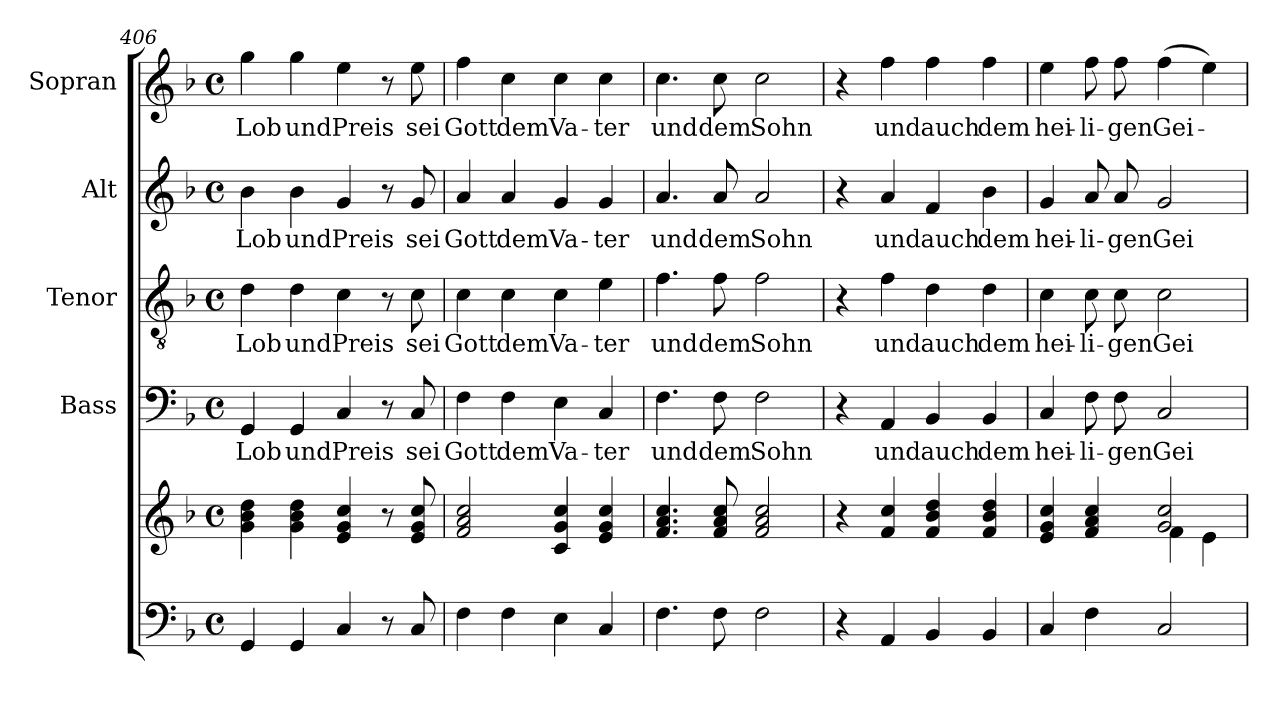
**kern	**kern	**kern	**text	**kern	**text	**kern	**text	**kern	**text
*part5	*part5	*part4	*part4	*part3	*part3	*part2	*part2	*part1	*part1
*staff6	*staff5	*staff4	*staff4	*staff3	*staff3	*staff2	*staff2	*staff1	*staff1
*	*	*I"Bass	*	*I"Tenor	*	*I"Alt	*	*I"Sopran	*
*	*	*I'B.	*	*I'T.	*	*I'A.	*	*I'S.	*
*clefF4	*clefG2	*clefF4	*	*clefGv2	*	*clefG2	*	*clefG2	*
*k[b-]	*k[b-]	*k[b-]	*	*k[b-]	*	*k[b-]	*	*k[b-]	*
*F:	*F:	*F:	*	*F:	*	*F:	*	*F:	*
*M4/4	*M4/4	*M4/4	*	*M4/4	*	*M4/4	*	*M4/4	*
*met(c)	*met(c)	*met(c)	*	*met(c)	*	*met(c)	*	*met(c)	*
=406	=406	=406	=406	=406	=406	=406	=406	=406	=406
!	!	!	!LO:LY:b	!	!LO:LY:b	!	!LO:LY:b	!	!LO:LY:b
4GG/	4g\ 4b-\ 4dd\	4GG/	Lob	4d\	Lob	4b-\	Lob	4gg\	Lob
!	!	!	!LO:LY:b	!	!LO:LY:b	!	!LO:LY:b	!	!LO:LY:b
4GG/	4g\ 4b-\ 4dd\	4GG/	und	4d\	und	4b-\	und	4gg\	und
!	!	!	!LO:LY:b	!	!LO:LY:b	!	!LO:LY:b	!	!LO:LY:b
4C/	4e/ 4g/ 4cc/	4C/	Preis	4c\	Preis	4g/	Preis	4ee\	Preis
8r	8r	8r	.	8r	.	8r	.	8r	.
!	!	!	!LO:LY:b	!	!LO:LY:b	!	!LO:LY:b	!	!LO:LY:b
8C/	8e/ 8g/ 8cc/	8C/	sei	8c\	sei	8g/	sei	8ee\	sei
=407	=407	=407	=407	=407	=407	=407	=407	=407	=407
!	!	!	!LO:LY:b	!	!LO:LY:b	!	!LO:LY:b	!	!LO:LY:b
4F\	2f/ 2a/ 2cc/	4F\	Gott	4c\	Gott	4a/	Gott	4ff\	Gott
!	!	!	!LO:LY:b	!	!LO:LY:b	!	!LO:LY:b	!	!LO:LY:b
4F\	.	4F\	dem	4c\	dem	4a/	dem	4cc\	dem
!	!	!	!LO:LY:b	!	!LO:LY:b	!	!LO:LY:b	!	!LO:LY:b
4E\	4c/ 4g/ 4cc/	4E\	Va-	4c\	Va-	4g/	Va-	4cc\	Va-
!	!	!	!LO:LY:b	!	!LO:LY:b	!	!LO:LY:b	!	!LO:LY:b
4C/	4e/ 4g/ 4cc/	4C/	-ter	4e\	-ter	4g/	-ter	4cc\	-ter
=408	=408	=408	=408	=408	=408	=408	=408	=408	=408
!	!	!	!LO:LY:b	!	!LO:LY:b	!	!LO:LY:b	!	!LO:LY:b
4.F\	4.f/ 4.a/ 4.cc/	4.F\	und	4.f\	und	4.a/	und	4.cc\	und
!	!	!	!LO:LY:b	!	!LO:LY:b	!	!LO:LY:b	!	!LO:LY:b
8F\	8f/ 8a/ 8cc/	8F\	dem	8f\	dem	8a/	dem	8cc\	dem
!	!	!	!LO:LY:b	!	!LO:LY:b	!	!LO:LY:b	!	!LO:LY:b
2F\	2f/ 2a/ 2cc/	2F\	Sohn	2f\	Sohn	2a/	Sohn	2cc\	Sohn
=409	=409	=409	=409	=409	=409	=409	=409	=409	=409
4r	4r	4r	.	4r	.	4r	.	4r	.
!	!	!	!LO:LY:b	!	!LO:LY:b	!	!LO:LY:b	!	!LO:LY:b
4AA/	4f/ 4cc/	4AA/	und	4f\	und	4a/	und	4ff\	und
!	!	!	!LO:LY:b	!	!LO:LY:b	!	!LO:LY:b	!	!LO:LY:b
4BB-/	4f/ 4b-/ 4dd/	4BB-/	auch	4d\	auch	4f/	auch	4ff\	auch
!	!	!	!LO:LY:b	!	!LO:LY:b	!	!LO:LY:b	!	!LO:LY:b
4BB-/	4f/ 4b-/ 4dd/	4BB-/	dem	4d\	dem	4b-\	dem	4ff\	dem
!!LO:PB:g=z
=410	=410	=410	=410	=410	=410	=410	=410	=410	=410
*	*^	*	*	*	*	*	*	*	*
!	!	!	!	!LO:LY:b	!	!LO:LY:b	!	!LO:LY:b	!	!LO:LY:b
4C/	4e/ 4g/ 4cc/	2ryy	4C/	hei-	4c\	hei-	4g/	hei-	4ee\	hei-
!	!	!	!	!LO:LY:b	!	!LO:LY:b	!	!LO:LY:b	!	!LO:LY:b
4F\	4f/ 4a/ 4cc/	.	8F\	-li-	8c\	-li-	8a/	-li-	8ff\	-li-
!	!	!	!	!LO:LY:b	!	!LO:LY:b	!	!LO:LY:b	!	!LO:LY:b
.	.	.	8F\	-gen	8c\	-gen	8a/	-gen	8ff\	-gen
!	!	!	!	!LO:LY:b	!	!LO:LY:b	!	!LO:LY:b	!	!LO:LY:b
2C/	2g/ 2cc/	4f\	2C/	Gei-	2c\	Gei-	2g/	Gei-	(>4ff\	Gei-
.	.	4e\	.	.	.	.	.	.	4ee\)	.
*	*v	*v	*	*	*	*	*	*	*	*
=	=	=	=	=	=	=	=	=	=
*-	*-	*-	*-	*-	*-	*-	*-	*-	*-
